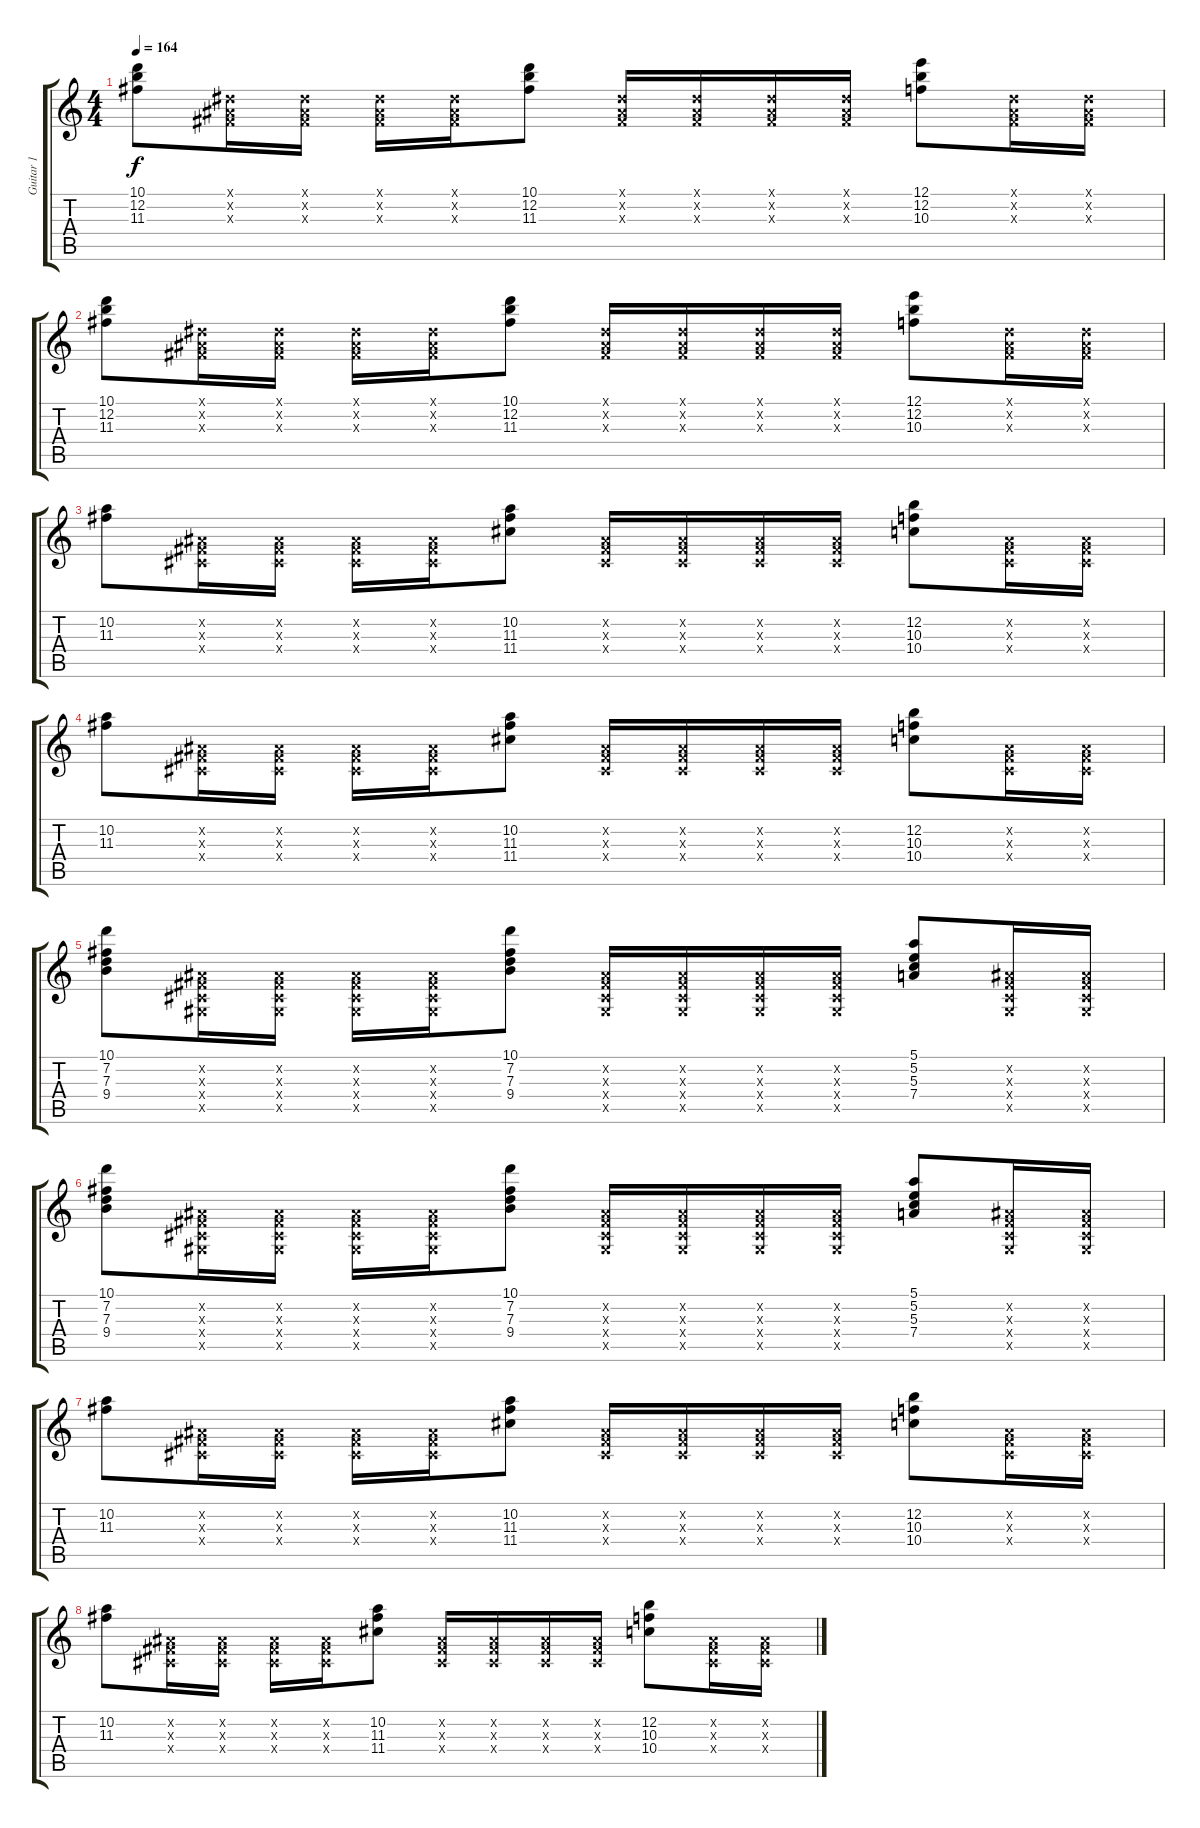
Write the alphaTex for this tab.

\track ("Guitar 1" "Guitar 1") {instrument distortionguitar}
\staff {score tabs}
\tuning (E4 B3 G3 D3 A2 E2) {hide}
\ts (4 4)
\tempo 164
\clef g2
\ks c
(10.1 12.2 11.3).8{dy f} (-1.1{x} -1.2{x} -1.3{x}).16 (-1.1{x} -1.2{x} -1.3{x}).16 (-1.1{x} -1.2{x} -1.3{x}).16 (-1.1{x} -1.2{x} -1.3{x}).16 (10.1 12.2 11.3).8 (-1.1{x} -1.2{x} -1.3{x}).16 (-1.1{x} -1.2{x} -1.3{x}).16 (-1.1{x} -1.2{x} -1.3{x}).16 (-1.1{x} -1.2{x} -1.3{x}).16 (12.1 12.2 10.3).8 (-1.1{x} -1.2{x} -1.3{x}).16 (-1.1{x} -1.2{x} -1.3{x}).16 |
(10.1 12.2 11.3).8 (-1.1{x} -1.2{x} -1.3{x}).16 (-1.1{x} -1.2{x} -1.3{x}).16 (-1.1{x} -1.2{x} -1.3{x}).16 (-1.1{x} -1.2{x} -1.3{x}).16 (10.1 12.2 11.3).8 (-1.1{x} -1.2{x} -1.3{x}).16 (-1.1{x} -1.2{x} -1.3{x}).16 (-1.1{x} -1.2{x} -1.3{x}).16 (-1.1{x} -1.2{x} -1.3{x}).16 (12.1 12.2 10.3).8 (-1.1{x} -1.2{x} -1.3{x}).16 (-1.1{x} -1.2{x} -1.3{x}).16 |
(10.2 11.3).8 (-1.2{x} -1.3{x} -1.4{x}).16 (-1.2{x} -1.3{x} -1.4{x}).16 (-1.2{x} -1.3{x} -1.4{x}).16 (-1.2{x} -1.3{x} -1.4{x}).16 (10.2 11.3 11.4).8 (-1.2{x} -1.3{x} -1.4{x}).16 (-1.2{x} -1.3{x} -1.4{x}).16 (-1.2{x} -1.3{x} -1.4{x}).16 (-1.2{x} -1.3{x} -1.4{x}).16 (12.2 10.3 10.4).8 (-1.2{x} -1.3{x} -1.4{x}).16 (-1.2{x} -1.3{x} -1.4{x}).16 |
(10.2 11.3).8 (-1.2{x} -1.3{x} -1.4{x}).16 (-1.2{x} -1.3{x} -1.4{x}).16 (-1.2{x} -1.3{x} -1.4{x}).16 (-1.2{x} -1.3{x} -1.4{x}).16 (10.2 11.3 11.4).8 (-1.2{x} -1.3{x} -1.4{x}).16 (-1.2{x} -1.3{x} -1.4{x}).16 (-1.2{x} -1.3{x} -1.4{x}).16 (-1.2{x} -1.3{x} -1.4{x}).16 (12.2 10.3 10.4).8 (-1.2{x} -1.3{x} -1.4{x}).16 (-1.2{x} -1.3{x} -1.4{x}).16 |
(10.1 7.2 7.3 9.4).8 (-1.2{x} -1.3{x} -1.4{x} -1.5{x}).16 (-1.2{x} -1.3{x} -1.4{x} -1.5{x}).16 (-1.2{x} -1.3{x} -1.4{x} -1.5{x}).16 (-1.2{x} -1.3{x} -1.4{x} -1.5{x}).16 (10.1 7.2 7.3 9.4).8 (-1.2{x} -1.3{x} -1.4{x} -1.5{x}).16 (-1.2{x} -1.3{x} -1.4{x} -1.5{x}).16 (-1.2{x} -1.3{x} -1.4{x} -1.5{x}).16 (-1.2{x} -1.3{x} -1.4{x} -1.5{x}).16 (5.1 5.2 5.3 7.4).8 (-1.2{x} -1.3{x} -1.4{x} -1.5{x}).16 (-1.2{x} -1.3{x} -1.4{x} -1.5{x}).16 |
(10.1 7.2 7.3 9.4).8 (-1.2{x} -1.3{x} -1.4{x} -1.5{x}).16 (-1.2{x} -1.3{x} -1.4{x} -1.5{x}).16 (-1.2{x} -1.3{x} -1.4{x} -1.5{x}).16 (-1.2{x} -1.3{x} -1.4{x} -1.5{x}).16 (10.1 7.2 7.3 9.4).8 (-1.2{x} -1.3{x} -1.4{x} -1.5{x}).16 (-1.2{x} -1.3{x} -1.4{x} -1.5{x}).16 (-1.2{x} -1.3{x} -1.4{x} -1.5{x}).16 (-1.2{x} -1.3{x} -1.4{x} -1.5{x}).16 (5.1 5.2 5.3 7.4).8 (-1.2{x} -1.3{x} -1.4{x} -1.5{x}).16 (-1.2{x} -1.3{x} -1.4{x} -1.5{x}).16 |
(10.2 11.3).8 (-1.2{x} -1.3{x} -1.4{x}).16 (-1.2{x} -1.3{x} -1.4{x}).16 (-1.2{x} -1.3{x} -1.4{x}).16 (-1.2{x} -1.3{x} -1.4{x}).16 (10.2 11.3 11.4).8 (-1.2{x} -1.3{x} -1.4{x}).16 (-1.2{x} -1.3{x} -1.4{x}).16 (-1.2{x} -1.3{x} -1.4{x}).16 (-1.2{x} -1.3{x} -1.4{x}).16 (12.2 10.3 10.4).8 (-1.2{x} -1.3{x} -1.4{x}).16 (-1.2{x} -1.3{x} -1.4{x}).16 |
(10.2 11.3).8 (-1.2{x} -1.3{x} -1.4{x}).16 (-1.2{x} -1.3{x} -1.4{x}).16 (-1.2{x} -1.3{x} -1.4{x}).16 (-1.2{x} -1.3{x} -1.4{x}).16 (10.2 11.3 11.4).8 (-1.2{x} -1.3{x} -1.4{x}).16 (-1.2{x} -1.3{x} -1.4{x}).16 (-1.2{x} -1.3{x} -1.4{x}).16 (-1.2{x} -1.3{x} -1.4{x}).16 (12.2 10.3 10.4).8 (-1.2{x} -1.3{x} -1.4{x}).16 (-1.2{x} -1.3{x} -1.4{x}).16
